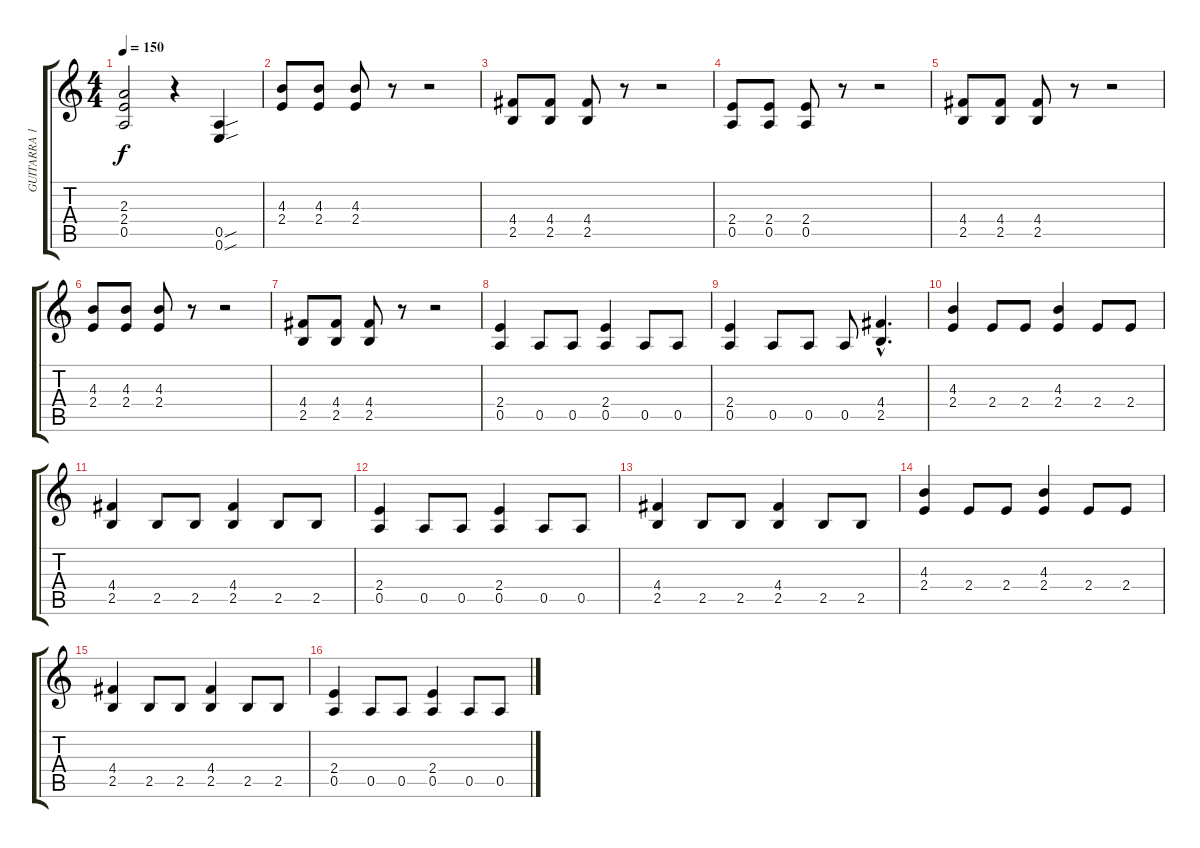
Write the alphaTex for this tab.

\track ("GUITARRA 1" "GUITARRA 1") {instrument distortionguitar}
\staff {score tabs}
\tuning (E4 B3 G3 D3 A2 E2) {hide}
\ts (4 4)
\tempo 150
\clef g2
\ks c
(2.3{t} 2.4{t} 0.5{t}).2{dy f} r.4 (0.5{sou} 0.6{sou}).4 |
(4.3 2.4).8 (4.3 2.4).8 (4.3 2.4).8 r.8 r.2 |
(4.4 2.5).8 (4.4 2.5).8 (4.4 2.5).8 r.8 r.2 |
(2.4 0.5).8 (2.4 0.5).8 (2.4 0.5).8 r.8 r.2 |
(4.4 2.5).8 (4.4 2.5).8 (4.4 2.5).8 r.8 r.2 |
(4.3 2.4).8 (4.3 2.4).8 (4.3 2.4).8 r.8 r.2 |
(4.4 2.5).8 (4.4 2.5).8 (4.4 2.5).8 r.8 r.2 |
(2.4 0.5).4 0.5.8 0.5.8 (2.4 0.5).4 0.5.8 0.5.8 |
(2.4 0.5).4 0.5.8 0.5.8 0.5.8 (4.4{hac} 2.5{hac}).4{d} |
(4.3 2.4).4 2.4.8 2.4.8 (4.3 2.4).4 2.4.8 2.4.8 |
(4.4 2.5).4 2.5.8 2.5.8 (4.4 2.5).4 2.5.8 2.5.8 |
(2.4 0.5).4 0.5.8 0.5.8 (2.4 0.5).4 0.5.8 0.5.8 |
(4.4 2.5).4 2.5.8 2.5.8 (4.4 2.5).4 2.5.8 2.5.8 |
(4.3 2.4).4 2.4.8 2.4.8 (4.3 2.4).4 2.4.8 2.4.8 |
(4.4 2.5).4 2.5.8 2.5.8 (4.4 2.5).4 2.5.8 2.5.8 |
(2.4 0.5).4 0.5.8 0.5.8 (2.4 0.5).4 0.5.8 0.5.8
